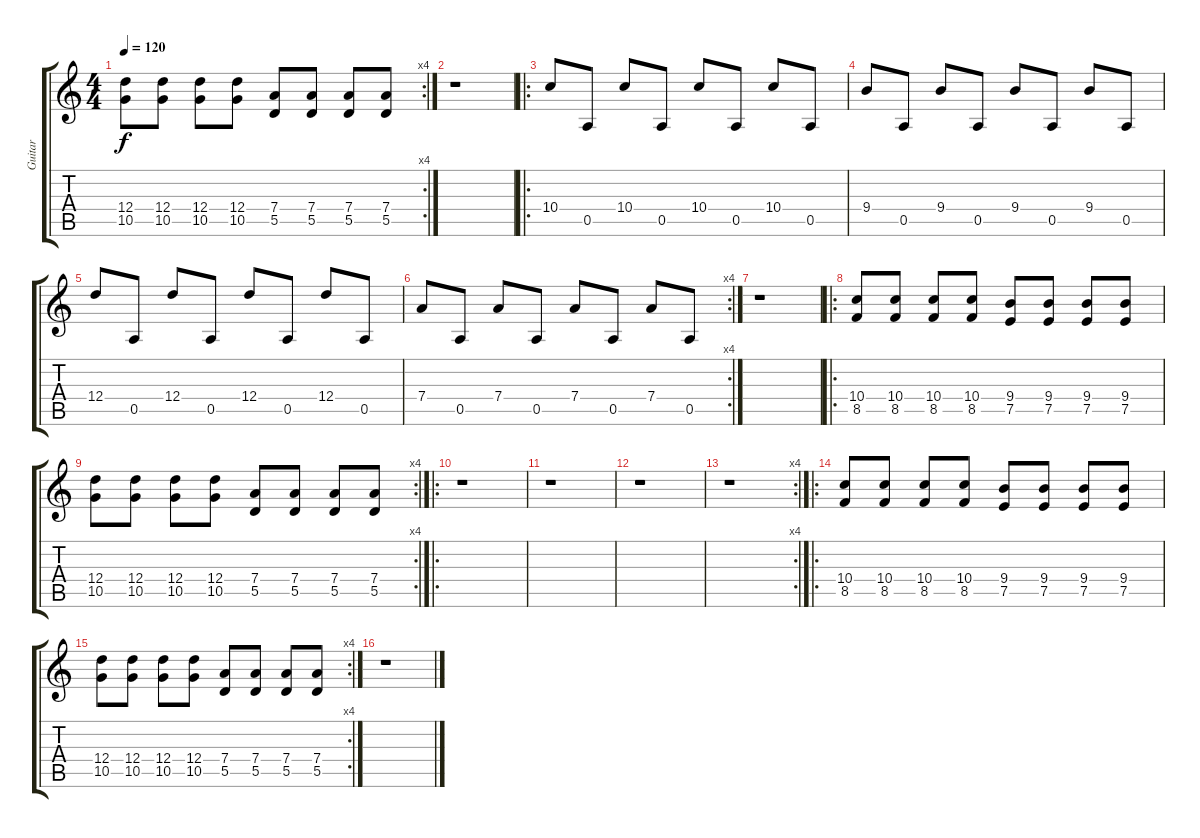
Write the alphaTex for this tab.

\track ("Guitar" "Guitar") {instrument overdrivenguitar}
\staff {score tabs}
\tuning (E4 B3 G3 D3 A2 E2) {hide}
\rc 4
\ts (4 4)
\tempo 120
\clef g2
\ks c
(12.4 10.5).8{dy f} (12.4 10.5).8 (12.4 10.5).8 (12.4 10.5).8 (7.4 5.5).8 (7.4 5.5).8 (7.4 5.5).8 (7.4 5.5).8 |
r.1 |
\ro
10.4.8 0.5.8 10.4.8 0.5.8 10.4.8 0.5.8 10.4.8 0.5.8 |
9.4.8 0.5.8 9.4.8 0.5.8 9.4.8 0.5.8 9.4.8 0.5.8 |
12.4.8 0.5.8 12.4.8 0.5.8 12.4.8 0.5.8 12.4.8 0.5.8 |
\rc 4
7.4.8 0.5.8 7.4.8 0.5.8 7.4.8 0.5.8 7.4.8 0.5.8 |
r.1 |
\ro
(10.4 8.5).8 (10.4 8.5).8 (10.4 8.5).8 (10.4 8.5).8 (9.4 7.5).8 (9.4 7.5).8 (9.4 7.5).8 (9.4 7.5).8 |
\rc 4
(12.4 10.5).8 (12.4 10.5).8 (12.4 10.5).8 (12.4 10.5).8 (7.4 5.5).8 (7.4 5.5).8 (7.4 5.5).8 (7.4 5.5).8 |
\ro
r.1 |
r.1 |
r.1 |
\rc 4
r.1 |
\ro
(10.4 8.5).8 (10.4 8.5).8 (10.4 8.5).8 (10.4 8.5).8 (9.4 7.5).8 (9.4 7.5).8 (9.4 7.5).8 (9.4 7.5).8 |
\rc 4
(12.4 10.5).8 (12.4 10.5).8 (12.4 10.5).8 (12.4 10.5).8 (7.4 5.5).8 (7.4 5.5).8 (7.4 5.5).8 (7.4 5.5).8 |
r.1
